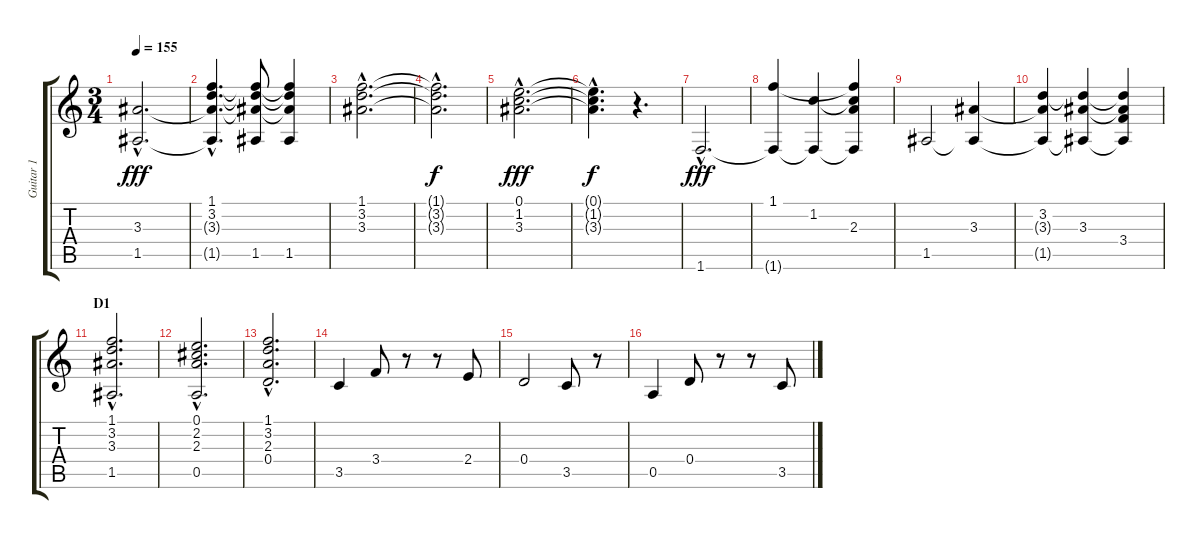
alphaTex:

\track ("Guitar 1" "Guitar 1") {instrument distortionguitar}
\staff {score tabs}
\tuning (E4 B3 G3 D3 A2 E2) {hide}
\ts (3 4)
\tempo 155
\clef g2
\ks c
(3.3{hac} 1.5{hac}).2{d dy fff} |
(1.1{hac} 3.2{hac} 3.3{hac t} 1.5{hac t}).4{d} (1.1{t} 3.2{t} 3.3{t} 1.5).8 (1.1{t} 3.2{t} 3.3{t} 1.5).4 |
(1.1{hac} 3.2{hac} 3.3{hac}).2{d} |
(1.1{hac t} 3.2{hac t} 3.3{hac t}).2{d dy f} |
(0.1{hac} 1.2{hac} 3.3{hac}).2{d dy fff} |
(0.1{hac t} 1.2{hac t} 3.3{hac t}).4{d dy f} r.4{d} |
1.6{hac}.2{d dy fff} |
(1.1 1.6{t}).4 (1.2 1.6{t}).4 (1.1{t} 1.2{t} 2.3 1.6{t}).4 |
1.5.2 (3.3 1.5{t}).4 |
(3.2 3.3{t} 1.5{t}).4 (3.2{t} 3.3 1.5{t}).4 (3.2{t} 3.3{t} 3.4 1.5{t}).4 |
\section ("" "D1")
(1.1{hac} 3.2{hac} 3.3{hac} 1.5{hac}).2{d} |
(0.1{hac} 2.2{hac} 2.3{hac} 0.5{hac}).2{d} |
(1.1{hac} 3.2{hac} 2.3{hac} 0.4{hac}).2{d} |
3.5.4 3.4.8 r.8 r.8 2.4.8 |
0.4.2 3.5.8 r.8 |
0.5.4 0.4.8 r.8 r.8 3.5.8
